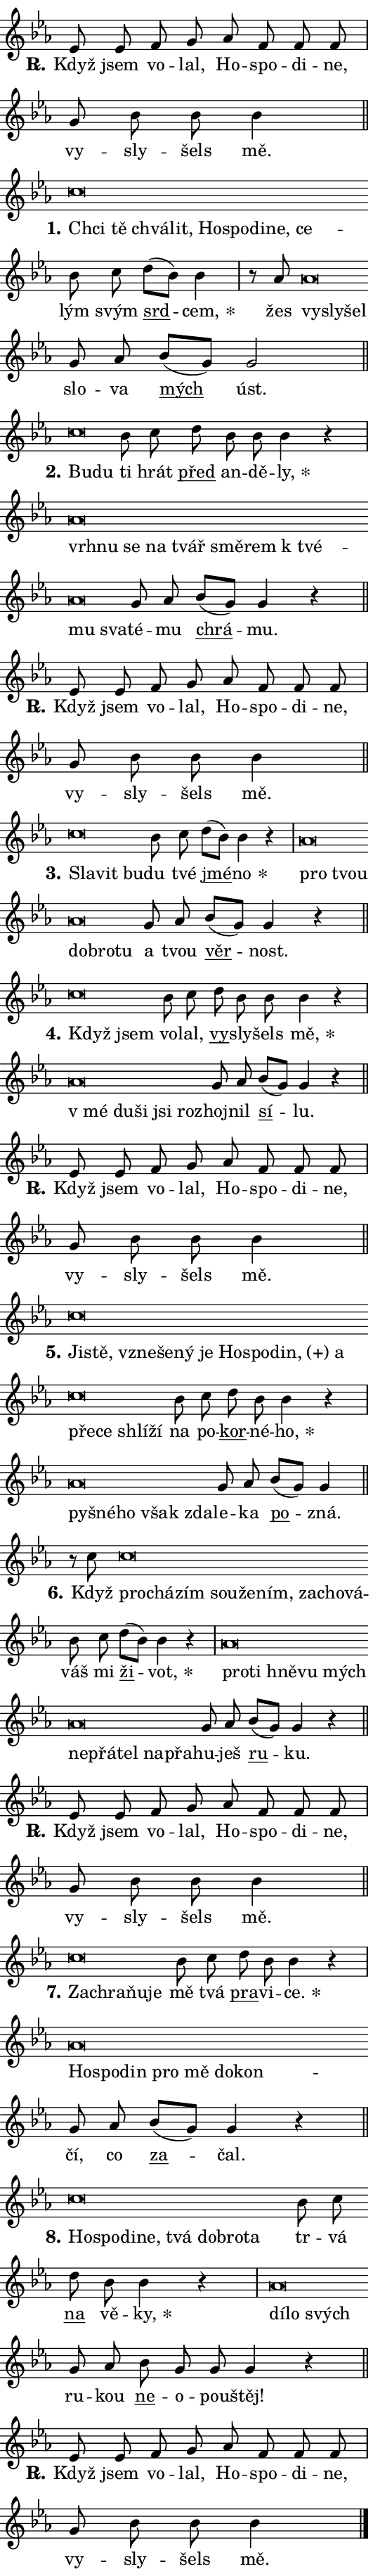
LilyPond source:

\version "2.24.0"
\header { tagline = "" }
\paper {
  indent = 0\cm
  top-margin = 0\cm
  right-margin = 0.13\cm % to fit lyric hyphens
  bottom-margin = 0\cm
  left-margin = 0\cm
  paper-width = 9\cm
  page-breaking = #ly:one-page-breaking
  system-system-spacing.basic-distance = #11
  score-system-spacing.basic-distance = #11
  ragged-last = ##f
}


%% Author: Thomas Morley
%% https://lists.gnu.org/archive/html/lilypond-user/2020-05/msg00002.html
#(define (line-position grob)
"Returns position of @var[grob} in current system:
   @code{'start}, if at first time-step
   @code{'end}, if at last time-step
   @code{'middle} otherwise
"
  (let* ((col (ly:item-get-column grob))
         (ln (ly:grob-object col 'left-neighbor))
         (rn (ly:grob-object col 'right-neighbor))
         (col-to-check-left (if (ly:grob? ln) ln col))
         (col-to-check-right (if (ly:grob? rn) rn col))
         (break-dir-left
           (and
             (ly:grob-property col-to-check-left 'non-musical #f)
             (ly:item-break-dir col-to-check-left)))
         (break-dir-right
           (and
             (ly:grob-property col-to-check-right 'non-musical #f)
             (ly:item-break-dir col-to-check-right))))
        (cond ((eqv? 1 break-dir-left) 'start)
              ((eqv? -1 break-dir-right) 'end)
              (else 'middle))))

#(define (tranparent-at-line-position vctor)
  (lambda (grob)
  "Relying on @code{line-position} select the relevant enry from @var{vctor}.
Used to determine transparency,"
    (case (line-position grob)
      ((end) (not (vector-ref vctor 0)))
      ((middle) (not (vector-ref vctor 1)))
      ((start) (not (vector-ref vctor 2))))))

noteHeadBreakVisibility =
#(define-music-function (break-visibility)(vector?)
"Makes @code{NoteHead}s transparent relying on @var{break-visibility}"
#{
  \override NoteHead.transparent =
    #(tranparent-at-line-position break-visibility)
#})

#(define delete-ledgers-for-transparent-note-heads
  (lambda (grob)
    "Reads whether a @code{NoteHead} is transparent.
If so this @code{NoteHead} is removed from @code{'note-heads} from
@var{grob}, which is supposed to be @code{LedgerLineSpanner}.
As a result ledgers are not printed for this @code{NoteHead}"
    (let* ((nhds-array (ly:grob-object grob 'note-heads))
           (nhds-list
             (if (ly:grob-array? nhds-array)
                 (ly:grob-array->list nhds-array)
                 '()))
           ;; Relies on the transparent-property being done before
           ;; Staff.LedgerLineSpanner.after-line-breaking is executed.
           ;; This is fragile ...
           (to-keep
             (remove
               (lambda (nhd)
                 (ly:grob-property nhd 'transparent #f))
               nhds-list)))
      ;; TODO find a better method to iterate over grob-arrays, similiar
      ;; to filter/remove etc for lists
      ;; For now rebuilt from scratch
      (set! (ly:grob-object grob 'note-heads)  '())
      (for-each
        (lambda (nhd)
          (ly:pointer-group-interface::add-grob grob 'note-heads nhd))
        to-keep))))

squashNotes = {
  \override NoteHead.X-extent = #'(-0.2 . 0.2)
  \override NoteHead.Y-extent = #'(-0.75 . 0)
  \override NoteHead.stencil =
    #(lambda (grob)
       (let ((pos (ly:grob-property grob 'staff-position)))
         (begin
           (if (< pos -7) (display "ERROR: Lower brevis then expected\n") (display ""))
           (if (<= pos -6) ly:text-interface::print ly:note-head::print))))
}
unSquashNotes = {
  \revert NoteHead.X-extent
  \revert NoteHead.Y-extent
  \revert NoteHead.stencil
}

hideNotes = \noteHeadBreakVisibility #begin-of-line-visible
unHideNotes = \noteHeadBreakVisibility #all-visible

% work-around for resetting accidentals
% https://lilypond.org/doc/v2.23/Documentation/notation/displaying-rhythms#unmetered-music
cadenzaMeasure = {
  \cadenzaOff
  \partial 1024 s1024
  \cadenzaOn
}

#(define-markup-command (accent layout props text) (markup?)
  "Underline accented syllable"
  (interpret-markup layout props
    #{\markup \override #'(offset . 4.3) \underline { #text }#}))

responsum = \markup \concat {
  "R" \hspace #-1.05 \path #0.1 #'((moveto 0 0.07) (lineto 0.9 0.8)) \hspace #0.05 "."
}

spaceSize = #0.6828661417322834 % exact space size for TeX Gyre Schola

\layout {
  \context {
    \Staff
    \remove "Time_signature_engraver"
    \override LedgerLineSpanner.after-line-breaking = #delete-ledgers-for-transparent-note-heads
  }
  \context {
    \Lyrics {
      \override LyricSpace.minimum-distance = \spaceSize
      \override LyricText.font-name = #"TeX Gyre Schola"
      \override LyricText.font-size = 1
      \override StanzaNumber.font-name = #"TeX Gyre Schola Bold"
      \override StanzaNumber.font-size = 1
    }
  }
  \context {
    \Score 
    \override NoteHead.text =
      #(lambda (grob) 
        (let ((pos (ly:grob-property grob 'staff-position)))
          #{\markup {
            \combine
              \halign #-0.55 \raise #(if (= pos -6) 0 0.5) \override #'(thickness . 2) \draw-line #'(3.2 . 0)
              \musicglyph "noteheads.sM1"
          }#}))
  }
}

% magnetic-lyrics.ily
%
%   written by
%     Jean Abou Samra <jean@abou-samra.fr>
%     Werner Lemberg <wl@gnu.org>
%
%   adapted by
%     Jiri Hon <jiri.hon@gmail.com>
%
% Version 2022-Apr-15

% https://www.mail-archive.com/lilypond-user@gnu.org/msg149350.html

#(define (Left_hyphen_pointer_engraver context)
   "Collect syllable-hyphen-syllable occurrences in lyrics and store
them in properties.  This engraver only looks to the left.  For
example, if the lyrics input is @code{foo -- bar}, it does the
following.

@itemize @bullet
@item
Set the @code{text} property of the @code{LyricHyphen} grob between
@q{foo} and @q{bar} to @code{foo}.

@item
Set the @code{left-hyphen} property of the @code{LyricText} grob with
text @q{foo} to the @code{LyricHyphen} grob between @q{foo} and
@q{bar}.
@end itemize

Use this auxiliary engraver in combination with the
@code{lyric-@/text::@/apply-@/magnetic-@/offset!} hook."
   (let ((hyphen #f)
         (text #f))
     (make-engraver
      (acknowledgers
       ((lyric-syllable-interface engraver grob source-engraver)
        (set! text grob)))
      (end-acknowledgers
       ((lyric-hyphen-interface engraver grob source-engraver)
        ;(when (not (grob::has-interface grob 'lyric-space-interface))
          (set! hyphen grob)));)
      ((stop-translation-timestep engraver)
       (when (and text hyphen)
         (ly:grob-set-object! text 'left-hyphen hyphen))
       (set! text #f)
       (set! hyphen #f)))))

#(define (lyric-text::apply-magnetic-offset! grob)
   "If the space between two syllables is less than the value in
property @code{LyricText@/.details@/.squash-threshold}, move the right
syllable to the left so that it gets concatenated with the left
syllable.

Use this function as a hook for
@code{LyricText@/.after-@/line-@/breaking} if the
@code{Left_@/hyphen_@/pointer_@/engraver} is active."
   (let ((hyphen (ly:grob-object grob 'left-hyphen #f)))
     (when hyphen
       (let ((left-text (ly:spanner-bound hyphen LEFT)))
         (when (grob::has-interface left-text 'lyric-syllable-interface)
           (let* ((common (ly:grob-common-refpoint grob left-text X))
                  (this-x-ext (ly:grob-extent grob common X))
                  (left-x-ext
                   (begin
                     ;; Trigger magnetism for left-text.
                     (ly:grob-property left-text 'after-line-breaking)
                     (ly:grob-extent left-text common X)))
                  ;; `delta` is the gap width between two syllables.
                  (delta (- (interval-start this-x-ext)
                            (interval-end left-x-ext)))
                  (details (ly:grob-property grob 'details))
                  (threshold (assoc-get 'squash-threshold details 0.2)))
             (when (< delta threshold)
               (let* (;; We have to manipulate the input text so that
                      ;; ligatures crossing syllable boundaries are not
                      ;; disabled.  For languages based on the Latin
                      ;; script this is essentially a beautification.
                      ;; However, for non-Western scripts it can be a
                      ;; necessity.
                      (lt (ly:grob-property left-text 'text))
                      (rt (ly:grob-property grob 'text))
                      (is-space (grob::has-interface hyphen 'lyric-space-interface))
                      (space (if is-space " " ""))
                      (extra-delta (if is-space spaceSize 0))
                      ;; Append new syllable.
                      (ltrt-space (if (and (string? lt) (string? rt))
                                (string-append lt space rt)
                                (make-concat-markup (list lt space rt))))
                      ;; Right-align `ltrt` to the right side.
                      (ltrt-space-markup (grob-interpret-markup
                               grob
                               (make-translate-markup
                                (cons (interval-length this-x-ext) 0)
                                (make-right-align-markup ltrt-space)))))
                 (begin
                   ;; Don't print `left-text`.
                   (ly:grob-set-property! left-text 'stencil #f)
                   ;; Set text and stencil (which holds all collected
                   ;; syllables so far) and shift it to the left.
                   (ly:grob-set-property! grob 'text ltrt-space)
                   (ly:grob-set-property! grob 'stencil ltrt-space-markup)
                   (ly:grob-translate-axis! grob (- (- delta extra-delta)) X))))))))))


#(define (lyric-hyphen::displace-bounds-first grob)
   ;; Make very sure this callback isn't triggered too early.
   (let ((left (ly:spanner-bound grob LEFT))
         (right (ly:spanner-bound grob RIGHT)))
     (ly:grob-property left 'after-line-breaking)
     (ly:grob-property right 'after-line-breaking)
     (ly:lyric-hyphen::print grob)))

squashThreshold = #0.4

\layout {
  \context {
    \Lyrics
    \consists #Left_hyphen_pointer_engraver
    \override LyricText.after-line-breaking =
      #lyric-text::apply-magnetic-offset!
    \override LyricHyphen.stencil = #lyric-hyphen::displace-bounds-first
    \override LyricText.details.squash-threshold = \squashThreshold
    \override LyricHyphen.minimum-distance = 0
    \override LyricHyphen.minimum-length = \squashThreshold
  }
}

squashText = \override LyricText.details.squash-threshold = 9999
unSquashText = \override LyricText.details.squash-threshold = \squashThreshold

leftText = \override LyricText.self-alignment-X = #LEFT
unLeftText = \revert LyricText.self-alignment-X

starOffset = #(lambda (grob) 
                (let ((x_offset (ly:self-alignment-interface::aligned-on-x-parent grob)))
                  (if (= x_offset 0) 0 (+ x_offset 1.2))))

star = #(define-music-function (syllable)(string?)
"Append star separator at the end of a syllable"
#{
  \once \override LyricText.X-offset = #starOffset
  \lyricmode { \markup {
    #syllable
    \override #'((font-name . "TeX Gyre Schola Bold")) \hspace #0.2 \lower #0.65 \larger "*"
  } }
#})

starAccent = #(define-music-function (syllable)(string?)
"Append star separator at the end of a syllable and make accent"
#{
  \once \override LyricText.X-offset = #starOffset
  \lyricmode { \markup {
    \accent #syllable
    \override #'((font-name . "TeX Gyre Schola Bold")) \hspace #0.2 \lower #0.65 \larger "*"
  } }
#})

breath = #(define-music-function (syllable)(string?)
"Append breathing indicator at the end of a syllable"
#{
  \lyricmode { \markup { #syllable "+" } }
#})

optionalBreath = #(define-music-function (syllable)(string?)
"Append optional breathing indicator at the end of a syllable"
#{
  \lyricmode { \markup { #syllable "(+)" } }
#})


\score {
    <<
        \new Voice = "melody" { \cadenzaOn \key es \major \relative { es'8 es f g \bar "" as f f f \cadenzaMeasure \bar "|" g bes bes bes4 \cadenzaMeasure \bar "||" \break } }
        \new Lyrics \lyricsto "melody" { \lyricmode { \set stanza = \responsum
Když jsem vo -- lal, Ho -- spo -- di -- ne, vy -- sly -- šels mě. } }
    >>
    \layout {}
}

\score {
    <<
        \new Voice = "melody" { \cadenzaOn \key es \major \relative { \squashNotes c''\breve*1/16 \hideNotes \breve*1/16 \bar "" \breve*1/16 \bar "" \breve*1/16 \bar "" \breve*1/16 \bar "" \breve*1/16 \bar "" \breve*1/16 \bar "" \breve*1/16 \breve*1/16 \bar "" \unHideNotes \unSquashNotes bes8 c \bar "" d[( bes)] bes4 \cadenzaMeasure \bar "|" r8 as8 \squashNotes as\breve*1/16 \hideNotes \breve*1/16 \breve*1/16 \bar "" \unHideNotes \unSquashNotes g8 as \bar "" bes[( g)] g2 \cadenzaMeasure \bar "||" \break } }
        \new Lyrics \lyricsto "melody" { \lyricmode { \set stanza = "1."
\leftText Chci \squashText tě chvá -- lit, Ho -- spo -- di -- ne, ce -- \unLeftText \unSquashText lým svým \markup \accent srd -- \star cem, žes \leftText vy -- \squashText sly -- šel \unLeftText \unSquashText slo -- va \markup \accent mých úst. } }
    >>
    \layout {}
}

\score {
    <<
        \new Voice = "melody" { \cadenzaOn \key es \major \relative { \squashNotes c''\breve*1/16 \hideNotes \breve*1/16 \bar "" \unHideNotes \unSquashNotes bes8 c \bar "" d bes bes bes4 r \cadenzaMeasure \bar "|" \squashNotes as\breve*1/16 \hideNotes \breve*1/16 \bar "" \breve*1/16 \bar "" \breve*1/16 \bar "" \breve*1/16 \bar "" \breve*1/16 \bar "" \breve*1/16 \bar "" \breve*1/16 \bar "" \breve*1/16 \breve*1/16 \bar "" \unHideNotes \unSquashNotes g8 as \bar "" bes[( g)] g4 r \cadenzaMeasure \bar "||" \break } }
        \new Lyrics \lyricsto "melody" { \lyricmode { \set stanza = "2."
\leftText Bu -- \squashText du \unLeftText \unSquashText ti hrát \markup \accent před an -- dě -- \star ly, \leftText vrh -- \squashText nu se na tvář smě -- rem "k tvé" -- mu sva -- \unLeftText \unSquashText té -- mu \markup \accent chrá -- mu. } }
    >>
    \layout {}
}

\score {
    <<
        \new Voice = "melody" { \cadenzaOn \key es \major \relative { es'8 es f g \bar "" as f f f \cadenzaMeasure \bar "|" g bes bes bes4 \cadenzaMeasure \bar "||" \break } }
        \new Lyrics \lyricsto "melody" { \lyricmode { \set stanza = \responsum
Když jsem vo -- lal, Ho -- spo -- di -- ne, vy -- sly -- šels mě. } }
    >>
    \layout {}
}

\score {
    <<
        \new Voice = "melody" { \cadenzaOn \key es \major \relative { \squashNotes c''\breve*1/16 \hideNotes \breve*1/16 \breve*1/16 \bar "" \unHideNotes \unSquashNotes bes8 c \bar "" d[( bes)] bes4 r \cadenzaMeasure \bar "|" \squashNotes as\breve*1/16 \hideNotes \breve*1/16 \bar "" \breve*1/16 \bar "" \breve*1/16 \breve*1/16 \bar "" \unHideNotes \unSquashNotes g8 as \bar "" bes[( g)] g4 r \cadenzaMeasure \bar "||" \break } }
        \new Lyrics \lyricsto "melody" { \lyricmode { \set stanza = "3."
\leftText Sla -- \squashText vit bu -- \unLeftText \unSquashText du tvé \markup \accent jmé -- \star no \leftText pro \squashText tvou dob -- ro -- tu \unLeftText \unSquashText a tvou \markup \accent věr -- nost. } }
    >>
    \layout {}
}

\score {
    <<
        \new Voice = "melody" { \cadenzaOn \key es \major \relative { \squashNotes c''\breve*1/16 \hideNotes \breve*1/16 \bar "" \unHideNotes \unSquashNotes bes8 c \bar "" d bes bes bes4 r \cadenzaMeasure \bar "|" \squashNotes as\breve*1/16 \hideNotes \breve*1/16 \bar "" \breve*1/16 \bar "" \breve*1/16 \breve*1/16 \bar "" \unHideNotes \unSquashNotes g8 as \bar "" bes[( g)] g4 r \cadenzaMeasure \bar "||" \break } }
        \new Lyrics \lyricsto "melody" { \lyricmode { \set stanza = "4."
\leftText Když \squashText jsem \unLeftText \unSquashText vo -- lal, \markup \accent vy -- sly -- šels \star mě, \leftText "v mé" \squashText du -- ši jsi roz -- \unLeftText \unSquashText hoj -- nil \markup \accent sí -- lu. } }
    >>
    \layout {}
}

\score {
    <<
        \new Voice = "melody" { \cadenzaOn \key es \major \relative { es'8 es f g \bar "" as f f f \cadenzaMeasure \bar "|" g bes bes bes4 \cadenzaMeasure \bar "||" \break } }
        \new Lyrics \lyricsto "melody" { \lyricmode { \set stanza = \responsum
Když jsem vo -- lal, Ho -- spo -- di -- ne, vy -- sly -- šels mě. } }
    >>
    \layout {}
}

\score {
    <<
        \new Voice = "melody" { \cadenzaOn \key es \major \relative { \squashNotes c''\breve*1/16 \hideNotes \breve*1/16 \bar "" \breve*1/16 \bar "" \breve*1/16 \bar "" \breve*1/16 \bar "" \breve*1/16 \bar "" \breve*1/16 \bar "" \breve*1/16 \bar "" \breve*1/16 \bar "" \breve*1/16 \bar "" \breve*1/16 \bar "" \breve*1/16 \bar "" \breve*1/16 \breve*1/16 \bar "" \unHideNotes \unSquashNotes bes8 c \bar "" d bes bes4 r \cadenzaMeasure \bar "|" \squashNotes as\breve*1/16 \hideNotes \breve*1/16 \bar "" \breve*1/16 \bar "" \breve*1/16 \breve*1/16 \bar "" \unHideNotes \unSquashNotes g8 as \bar "" bes[( g)] g4 \cadenzaMeasure \bar "||" \break } }
        \new Lyrics \lyricsto "melody" { \lyricmode { \set stanza = "5."
\leftText Ji -- \squashText stě, vzne -- še -- ný je Ho -- spo -- \optionalBreath din, a pře -- ce shlí -- ží \unLeftText \unSquashText na po -- \markup \accent kor -- né -- \star ho, \leftText py -- \squashText šné -- ho však zda -- \unLeftText \unSquashText le -- ka \markup \accent po -- zná. } }
    >>
    \layout {}
}

\score {
    <<
        \new Voice = "melody" { \cadenzaOn \key es \major \relative { r8 c''8 \squashNotes c\breve*1/16 \hideNotes \breve*1/16 \bar "" \breve*1/16 \bar "" \breve*1/16 \bar "" \breve*1/16 \bar "" \breve*1/16 \bar "" \breve*1/16 \bar "" \breve*1/16 \breve*1/16 \bar "" \unHideNotes \unSquashNotes bes8 c \bar "" d[( bes)] bes4 r \cadenzaMeasure \bar "|" \squashNotes as\breve*1/16 \hideNotes \breve*1/16 \bar "" \breve*1/16 \bar "" \breve*1/16 \bar "" \breve*1/16 \bar "" \breve*1/16 \bar "" \breve*1/16 \bar "" \breve*1/16 \bar "" \breve*1/16 \breve*1/16 \bar "" \unHideNotes \unSquashNotes g8 as \bar "" bes[( g)] g4 r \cadenzaMeasure \bar "||" \break } }
        \new Lyrics \lyricsto "melody" { \lyricmode { \set stanza = "6."
Když \leftText pro -- \squashText chá -- zím sou -- že -- ním, za -- cho -- vá -- \unLeftText \unSquashText váš mi \markup \accent ži -- \star vot, \leftText pro -- \squashText ti hně -- vu mých ne -- přá -- tel na -- přa -- \unLeftText \unSquashText hu -- ješ \markup \accent ru -- ku. } }
    >>
    \layout {}
}

\score {
    <<
        \new Voice = "melody" { \cadenzaOn \key es \major \relative { es'8 es f g \bar "" as f f f \cadenzaMeasure \bar "|" g bes bes bes4 \cadenzaMeasure \bar "||" \break } }
        \new Lyrics \lyricsto "melody" { \lyricmode { \set stanza = \responsum
Když jsem vo -- lal, Ho -- spo -- di -- ne, vy -- sly -- šels mě. } }
    >>
    \layout {}
}

\score {
    <<
        \new Voice = "melody" { \cadenzaOn \key es \major \relative { \squashNotes c''\breve*1/16 \hideNotes \breve*1/16 \bar "" \breve*1/16 \breve*1/16 \bar "" \unHideNotes \unSquashNotes bes8 c \bar "" d bes bes4 r \cadenzaMeasure \bar "|" \squashNotes as\breve*1/16 \hideNotes \breve*1/16 \bar "" \breve*1/16 \bar "" \breve*1/16 \bar "" \breve*1/16 \bar "" \breve*1/16 \breve*1/16 \bar "" \unHideNotes \unSquashNotes g8 as \bar "" bes[( g)] g4 r \cadenzaMeasure \bar "||" \break } }
        \new Lyrics \lyricsto "melody" { \lyricmode { \set stanza = "7."
\leftText Za -- \squashText chra -- ňu -- je \unLeftText \unSquashText mě tvá \markup \accent pra -- vi -- \star ce. \leftText Ho -- \squashText spo -- din pro mě do -- kon -- \unLeftText \unSquashText čí, co \markup \accent za -- čal. } }
    >>
    \layout {}
}

\score {
    <<
        \new Voice = "melody" { \cadenzaOn \key es \major \relative { \squashNotes c''\breve*1/16 \hideNotes \breve*1/16 \bar "" \breve*1/16 \bar "" \breve*1/16 \bar "" \breve*1/16 \bar "" \breve*1/16 \bar "" \breve*1/16 \breve*1/16 \bar "" \unHideNotes \unSquashNotes bes8 c \bar "" d bes bes4 r \cadenzaMeasure \bar "|" \squashNotes as\breve*1/16 \hideNotes \breve*1/16 \breve*1/16 \bar "" \unHideNotes \unSquashNotes g8 as \bar "" bes g g g4 r \cadenzaMeasure \bar "||" \break } }
        \new Lyrics \lyricsto "melody" { \lyricmode { \set stanza = "8."
\leftText Ho -- \squashText spo -- di -- ne, tvá dob -- ro -- ta \unLeftText \unSquashText tr -- vá \markup \accent na vě -- \star ky, \leftText dí -- \squashText lo svých \unLeftText \unSquashText ru -- kou \markup \accent ne -- o -- pou -- štěj! } }
    >>
    \layout {}
}

\score {
    <<
        \new Voice = "melody" { \cadenzaOn \key es \major \relative { es'8 es f g \bar "" as f f f \cadenzaMeasure \bar "|" g bes bes bes4 \cadenzaMeasure \bar "||" \break } \bar "|." }
        \new Lyrics \lyricsto "melody" { \lyricmode { \set stanza = \responsum
Když jsem vo -- lal, Ho -- spo -- di -- ne, vy -- sly -- šels mě. } }
    >>
    \layout {}
}
